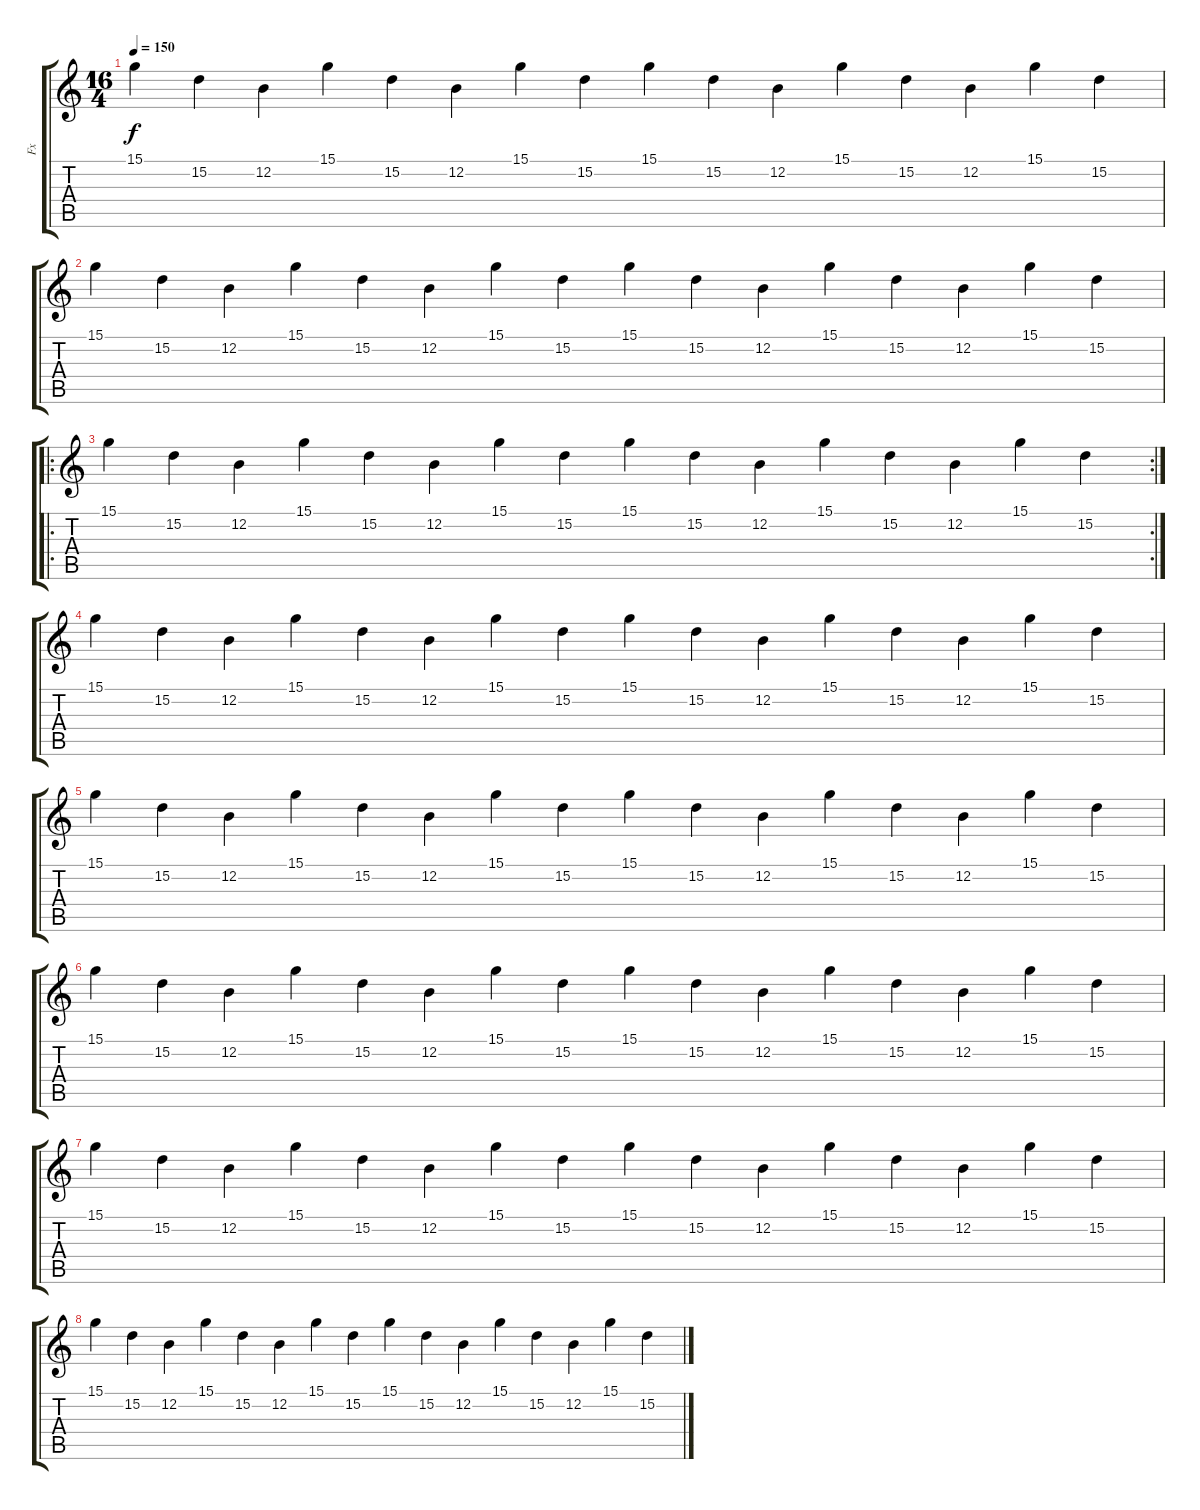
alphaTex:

\track ("Fx" "Fx") {instrument pad2warm}
\staff {score tabs}
\tuning (E4 B3 G3 D3 A2 E2) {hide}
\ts (16 4)
\tempo 150
\clef g2
\ks c
15.1.4{dy f instrument pad2warm} 15.2.4 12.2.4 15.1.4 15.2.4 12.2.4 15.1.4 15.2.4 15.1.4 15.2.4 12.2.4 15.1.4 15.2.4 12.2.4 15.1.4 15.2.4 |
15.1.4 15.2.4 12.2.4 15.1.4 15.2.4 12.2.4 15.1.4 15.2.4 15.1.4 15.2.4 12.2.4 15.1.4 15.2.4 12.2.4 15.1.4 15.2.4 |
\ro
\rc 2
15.1.4 15.2.4 12.2.4 15.1.4 15.2.4 12.2.4 15.1.4 15.2.4 15.1.4 15.2.4 12.2.4 15.1.4 15.2.4 12.2.4 15.1.4 15.2.4 |
15.1.4 15.2.4 12.2.4 15.1.4 15.2.4 12.2.4 15.1.4 15.2.4 15.1.4 15.2.4 12.2.4 15.1.4 15.2.4 12.2.4 15.1.4 15.2.4 |
15.1.4 15.2.4 12.2.4 15.1.4 15.2.4 12.2.4 15.1.4 15.2.4 15.1.4 15.2.4 12.2.4 15.1.4 15.2.4 12.2.4 15.1.4 15.2.4 |
15.1.4 15.2.4 12.2.4 15.1.4 15.2.4 12.2.4 15.1.4 15.2.4 15.1.4 15.2.4 12.2.4 15.1.4 15.2.4 12.2.4 15.1.4 15.2.4 |
15.1.4 15.2.4 12.2.4 15.1.4 15.2.4 12.2.4 15.1.4 15.2.4 15.1.4 15.2.4 12.2.4 15.1.4 15.2.4 12.2.4 15.1.4 15.2.4 |
15.1.4 15.2.4 12.2.4 15.1.4 15.2.4 12.2.4 15.1.4 15.2.4 15.1.4 15.2.4 12.2.4 15.1.4 15.2.4 12.2.4 15.1.4 15.2.4
